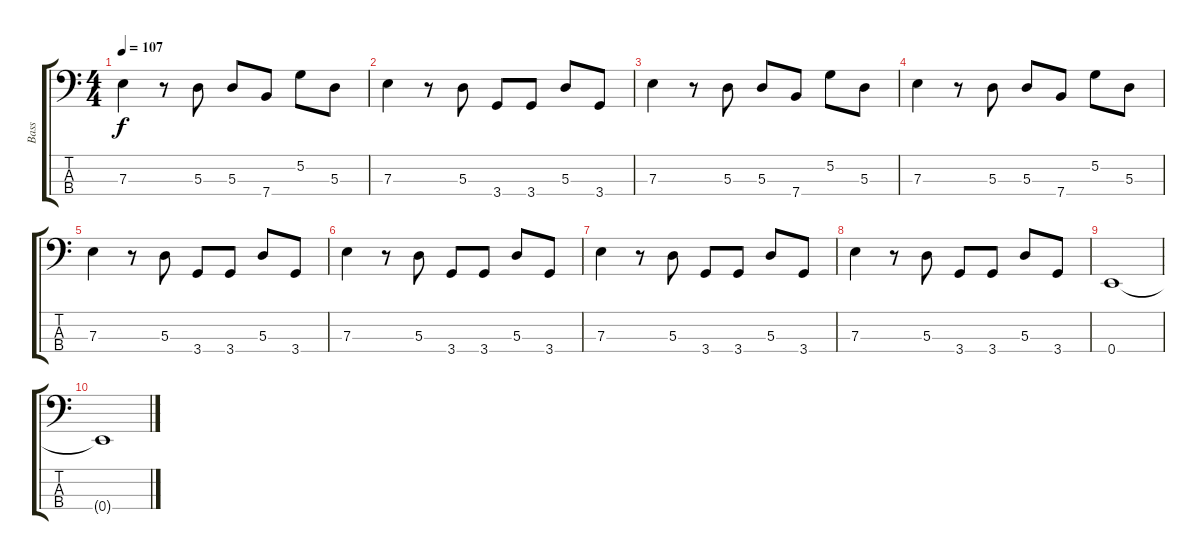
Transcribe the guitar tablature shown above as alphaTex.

\track ("Bass" "Bass") {instrument acousticbass}
\staff {score tabs}
\tuning (G2 D2 A1 E1) {hide}
\ts (4 4)
\tempo 107
\clef f4
\ks c
7.3.4{dy f} r.8 5.3.8 5.3.8 7.4.8 5.2.8 5.3.8 |
7.3.4 r.8 5.3.8 3.4.8 3.4.8 5.3.8 3.4.8 |
7.3.4 r.8 5.3.8 5.3.8 7.4.8 5.2.8 5.3.8 |
7.3.4 r.8 5.3.8 5.3.8 7.4.8 5.2.8 5.3.8 |
7.3.4 r.8 5.3.8 3.4.8 3.4.8 5.3.8 3.4.8 |
7.3.4 r.8 5.3.8 3.4.8 3.4.8 5.3.8 3.4.8 |
7.3.4 r.8 5.3.8 3.4.8 3.4.8 5.3.8 3.4.8 |
7.3.4 r.8 5.3.8 3.4.8 3.4.8 5.3.8 3.4.8 |
0.4.1 |
0.4{t}.1
